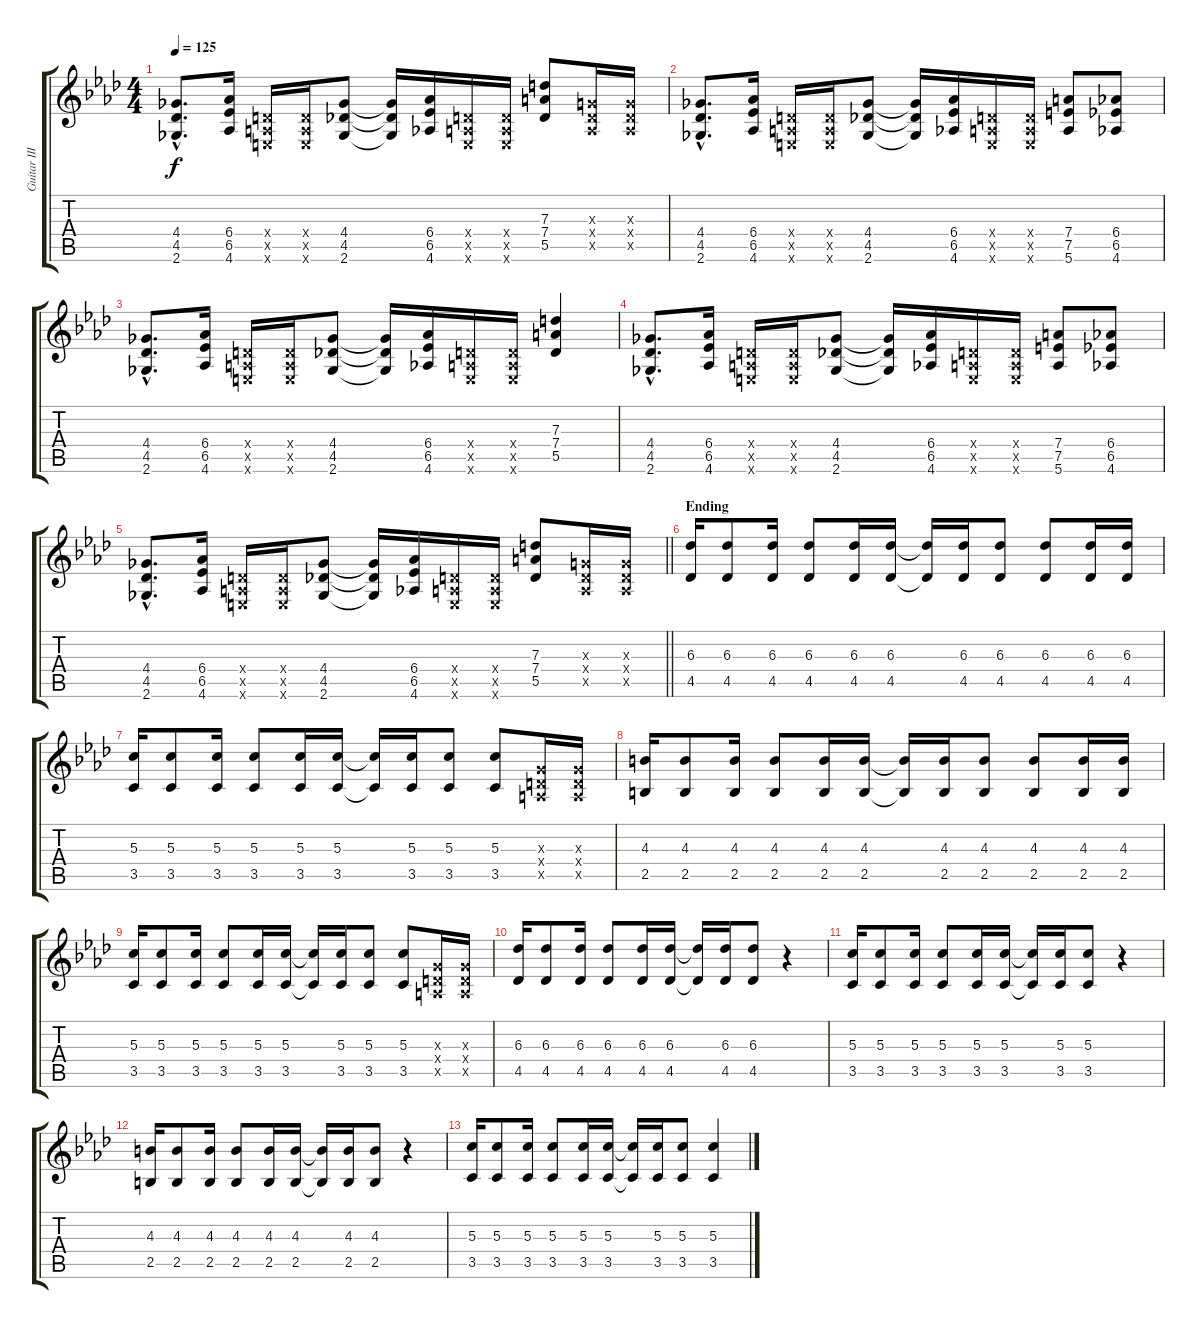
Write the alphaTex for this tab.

\track ("Guitar III" "Guitar III") {instrument distortionguitar}
\staff {score tabs}
\tuning (E4 B3 G3 D3 A2 E2) {hide}
\ts (4 4)
\tempo 125
\clef g2
\ks ab
(4.4{hac} 4.5{hac} 2.6{hac}).8{d dy f} (6.4 6.5 4.6).16 (0.4{x} 0.5{x} 0.6{x}).16 (0.4{x} 0.5{x} 0.6{x}).16 (4.4 4.5 2.6).8 (4.4{t} 4.5{t} 2.6{t}).16 (6.4 6.5 4.6).16 (0.4{x} 0.5{x} 0.6{x}).16 (0.4{x} 0.5{x} 0.6{x}).16 (7.3 7.4 5.5).8 (0.3{x} 0.4{x} 0.5{x}).16 (0.3{x} 0.4{x} 0.5{x}).16 |
(4.4{hac} 4.5{hac} 2.6{hac}).8{d} (6.4 6.5 4.6).16 (0.4{x} 0.5{x} 0.6{x}).16 (0.4{x} 0.5{x} 0.6{x}).16 (4.4 4.5 2.6).8 (4.4{t} 4.5{t} 2.6{t}).16 (6.4 6.5 4.6).16 (0.4{x} 0.5{x} 0.6{x}).16 (0.4{x} 0.5{x} 0.6{x}).16 (7.4 7.5 5.6).8 (6.4 6.5 4.6).8 |
(4.4{hac} 4.5{hac} 2.6{hac}).8{d} (6.4 6.5 4.6).16 (0.4{x} 0.5{x} 0.6{x}).16 (0.4{x} 0.5{x} 0.6{x}).16 (4.4 4.5 2.6).8 (4.4{t} 4.5{t} 2.6{t}).16 (6.4 6.5 4.6).16 (0.4{x} 0.5{x} 0.6{x}).16 (0.4{x} 0.5{x} 0.6{x}).16 (7.3 7.4 5.5).4 |
(4.4{hac} 4.5{hac} 2.6{hac}).8{d} (6.4 6.5 4.6).16 (0.4{x} 0.5{x} 0.6{x}).16 (0.4{x} 0.5{x} 0.6{x}).16 (4.4 4.5 2.6).8 (4.4{t} 4.5{t} 2.6{t}).16 (6.4 6.5 4.6).16 (0.4{x} 0.5{x} 0.6{x}).16 (0.4{x} 0.5{x} 0.6{x}).16 (7.4 7.5 5.6).8 (6.4 6.5 4.6).8 |
\barLineRight lightlight
(4.4{hac} 4.5{hac} 2.6{hac}).8{d} (6.4 6.5 4.6).16 (0.4{x} 0.5{x} 0.6{x}).16 (0.4{x} 0.5{x} 0.6{x}).16 (4.4 4.5 2.6).8 (4.4{t} 4.5{t} 2.6{t}).16 (6.4 6.5 4.6).16 (0.4{x} 0.5{x} 0.6{x}).16 (0.4{x} 0.5{x} 0.6{x}).16 (7.3 7.4 5.5).8 (0.3{x} 0.4{x} 0.5{x}).16 (0.3{x} 0.4{x} 0.5{x}).16 |
\section ("" "Ending")
(6.3 4.5).16 (6.3 4.5).8 (6.3 4.5).16 (6.3 4.5).8 (6.3 4.5).16 (6.3 4.5).16 (6.3{t} 4.5{t}).16 (6.3 4.5).16 (6.3 4.5).8 (6.3 4.5).8 (6.3 4.5).16 (6.3 4.5).16 |
(5.3 3.5).16 (5.3 3.5).8 (5.3 3.5).16 (5.3 3.5).8 (5.3 3.5).16 (5.3 3.5).16 (5.3{t} 3.5{t}).16 (5.3 3.5).16 (5.3 3.5).8 (5.3 3.5).8 (0.3{x} 0.4{x} 0.5{x}).16 (0.3{x} 0.4{x} 0.5{x}).16 |
(4.3 2.5).16 (4.3 2.5).8 (4.3 2.5).16 (4.3 2.5).8 (4.3 2.5).16 (4.3 2.5).16 (4.3{t} 2.5{t}).16 (4.3 2.5).16 (4.3 2.5).8 (4.3 2.5).8 (4.3 2.5).16 (4.3 2.5).16 |
(5.3 3.5).16 (5.3 3.5).8 (5.3 3.5).16 (5.3 3.5).8 (5.3 3.5).16 (5.3 3.5).16 (5.3{t} 3.5{t}).16 (5.3 3.5).16 (5.3 3.5).8 (5.3 3.5).8 (0.3{x} 0.4{x} 0.5{x}).16 (0.3{x} 0.4{x} 0.5{x}).16 |
(6.3 4.5).16 (6.3 4.5).8 (6.3 4.5).16 (6.3 4.5).8 (6.3 4.5).16 (6.3 4.5).16 (6.3{t} 4.5{t}).16 (6.3 4.5).16 (6.3 4.5).8 r.4 |
(5.3 3.5).16 (5.3 3.5).8 (5.3 3.5).16 (5.3 3.5).8 (5.3 3.5).16 (5.3 3.5).16 (5.3{t} 3.5{t}).16 (5.3 3.5).16 (5.3 3.5).8 r.4 |
(4.3 2.5).16 (4.3 2.5).8 (4.3 2.5).16 (4.3 2.5).8 (4.3 2.5).16 (4.3 2.5).16 (4.3{t} 2.5{t}).16 (4.3 2.5).16 (4.3 2.5).8 r.4 |
(5.3 3.5).16 (5.3 3.5).8 (5.3 3.5).16 (5.3 3.5).8 (5.3 3.5).16 (5.3 3.5).16 (5.3{t} 3.5{t}).16 (5.3 3.5).16 (5.3 3.5).8 (5.3 3.5).4
